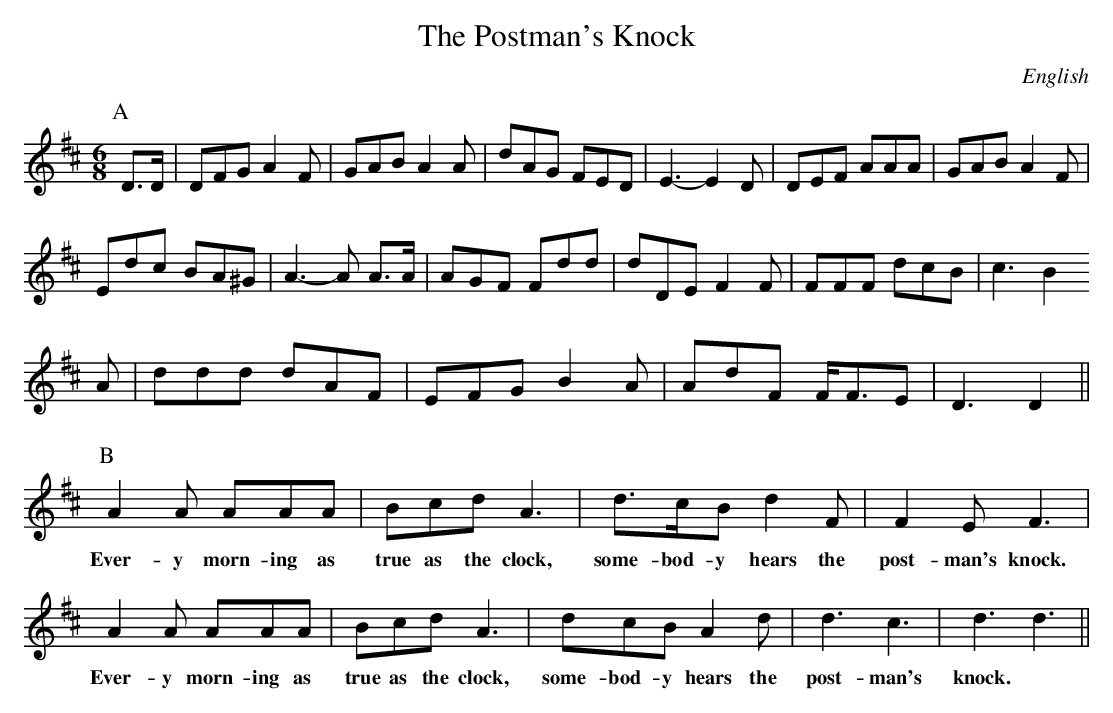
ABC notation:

X:1
T:Postman's Knock, The
M:6/8
O:English
L:1/16
K:D
P:A
D3D | D2F2G2 A4 F2  | G2A2B2 A4 A2 | d2A2G2 F2E2D2  | E6-E4    \
 D2 | D2E2F2 A2A2A2 | G2A2B2 A4 F2 |
E2d2c2 B2A2^G2 | A6-A2     \
A3A | A2G2F2 F2d2d2 | d2D2E2 F4 F2 | F2F2F2 d2c2B2  | c6 B4
 A2 | d2d2d2 d2A2F2 | E2F2G2 B4 A2 | A2d2F2 FF3E2   | D6 D4     ||\
P:B
   A4   A2    A2A2A2     | B2c2d2      A6    |\
w: Ever-y     morn-ing as  true as the clock,
   d3cB2      d4    F2   | F4  E2      F6    |
w: some-bod-y hears the    post-man's  knock.
   A4   A2    A2A2A2     | B2c2d2      A6    |\
w: Ever-y     morn-ing as  true as the clock,
   d2c2B2     A4    d2   | d6          c6    | d6     d6 ||
w: some-bod-y hears the    post-       man's   knock.
